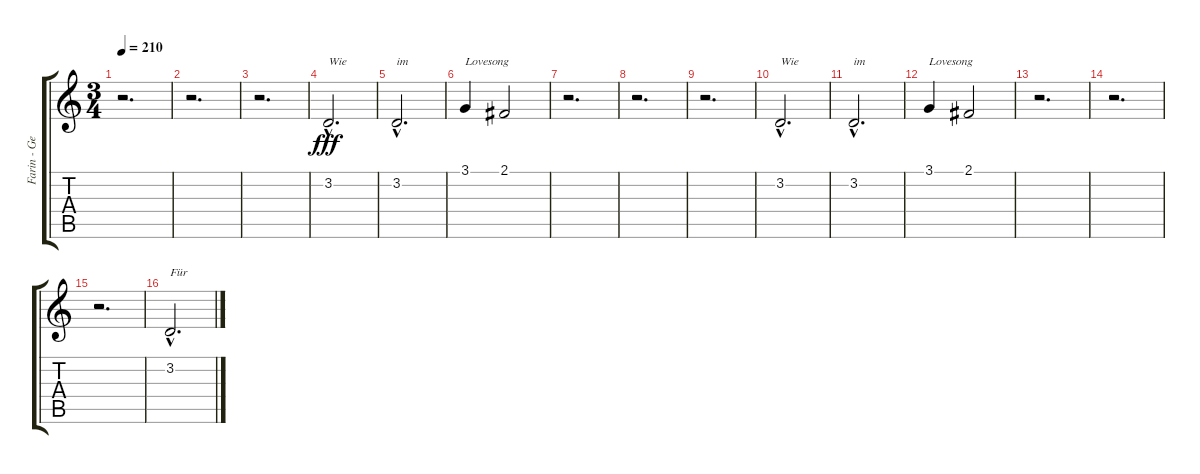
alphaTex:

\track ("Farin - Gesang" "Farin - Ge") {instrument lead6voice}
\staff {score tabs}
\tuning (E4 B3 G3 D3 A2 E2) {hide}
\ts (3 4)
\tempo 210
\clef g2
\ks c
r.2{d dy fff} |
r.2{d} |
r.2{d} |
3.2{hac}.2{d txt "Wie"} |
3.2{hac}.2{d txt "im"} |
3.1.4{txt "Lovesong"} 2.1.2 |
r.2{d} |
r.2{d} |
r.2{d} |
3.2{hac}.2{d txt "Wie"} |
3.2{hac}.2{d txt "im"} |
3.1.4{txt "Lovesong"} 2.1.2 |
r.2{d} |
r.2{d} |
r.2{d} |
3.2{hac}.2{d txt "Für"}
